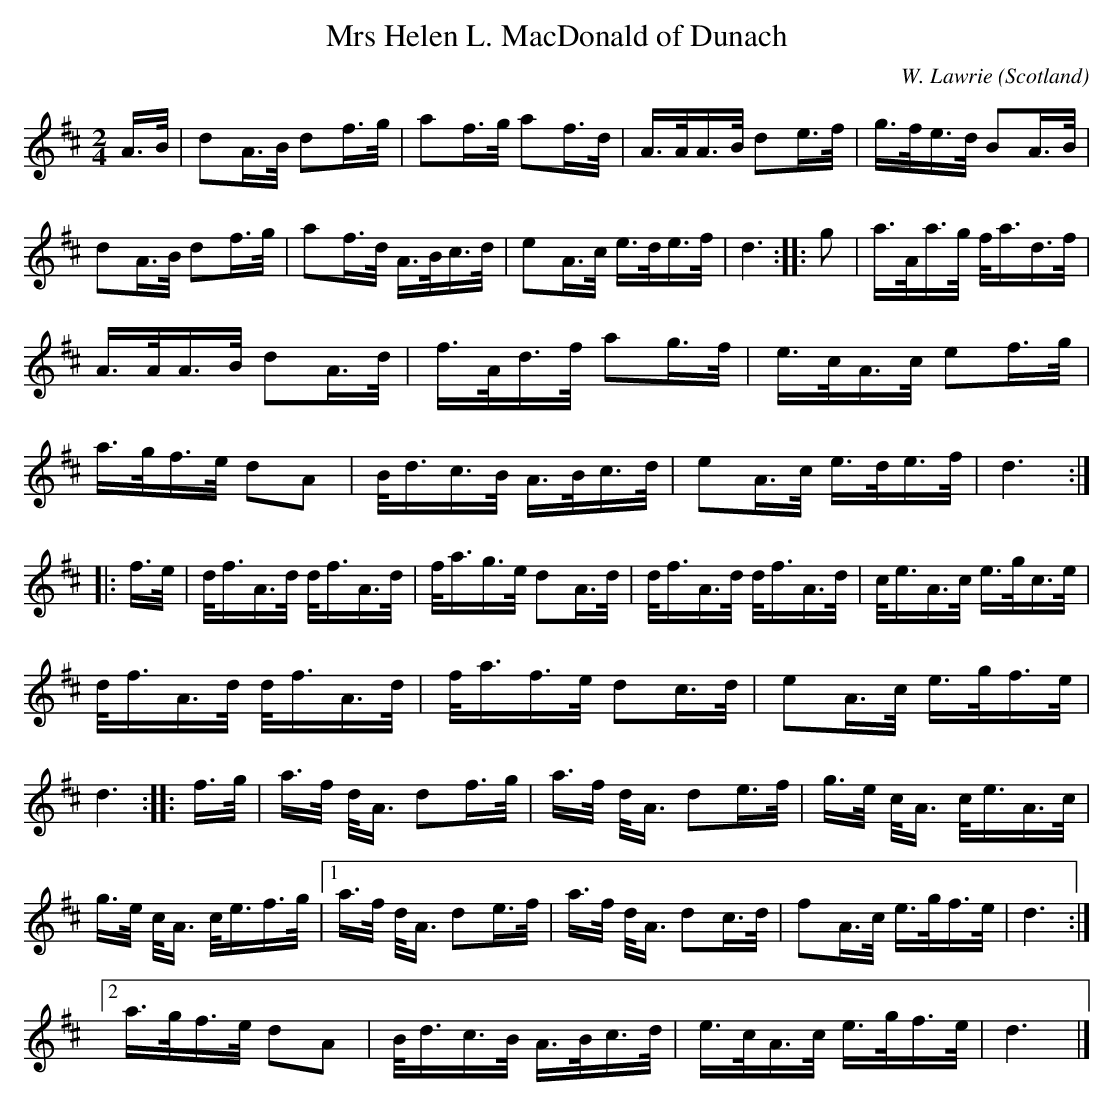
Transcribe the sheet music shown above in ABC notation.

X:1
T:Mrs Helen L. MacDonald of Dunach
O:Scotland
M:2/4
C:W. Lawrie
K:D
A>B|\
d2A>B d2f>g|a2f>g a2f>d|\
A>AA>B d2e>f|g>fe>d B2A>B|\
d2A>B d2f>g|a2f>d A>Bc>d|e2A>c e>de>f|d6::\
g2|\
a>Aa>g f<ad>f|A>AA>B d2A>d|\
f>Ad>f a2g>f|e>cA>c e2f>g|\
a>gf>e d2A2|B<dc>B A>Bc>d|e2A>c e>de>f|d6:|
|:f>e|\
d<fA>d d<fA>d|f<ag>e d2A>d|\
d<fA>d d<fA>d|c<eA>c e>gc>e|\
d<fA>d d<fA>d|f<af>e d2c>d|e2A>c e>gf>e|d6::\
f>g|\
a>f d<A d2f>g|a>f d<A d2e>f|\
g>e c<A c<eA>c|g>e c<A c<ef>g|1\
a>f d<A d2e>f|a>f d<A d2c>d|f2A>c e>gf>e|d6:|2
a>gf>e d2A2|B<dc>B A>Bc>d|e>cA>c e>gf>e|d6|]
